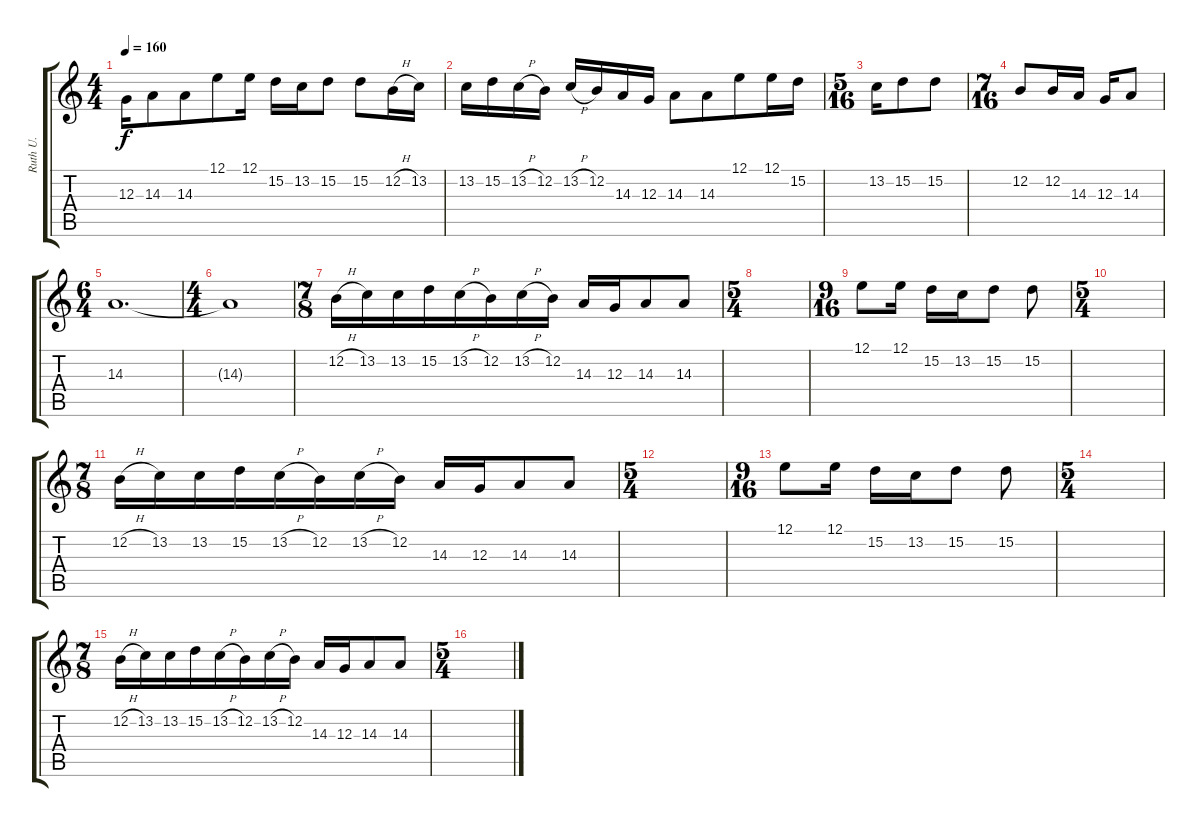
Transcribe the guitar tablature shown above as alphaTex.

\track ("Ruth U." "Ruth U.") {instrument vibraphone}
\staff {score tabs}
\tuning (E4 B3 G3 D3 A2 E2) {hide}
\ts (4 4)
\tempo 160
\clef g2
\ks c
12.3.16{dy f} 14.3.8{beam merge} 14.3.8{beam merge} 12.1.8 12.1.16 15.2.16{beam merge} 13.2.16{beam merge} 15.2.8 15.2.8{beam merge} 12.2{h}.16{beam merge} 13.2.16 |
13.2.16{beam merge} 15.2.16{beam merge} 13.2{h}.16 12.2.16 13.2{h}.16{beam merge} 12.2.16 14.3.16 12.3.16 14.3.8 14.3.8{beam merge} 12.1.8{beam merge} 12.1.16 15.2.16 |
\ts (5 16)
13.2.16 15.2.8{beam merge} 15.2.8 |
\ts (7 16)
12.2.8 12.2.16 14.3.16 12.3.16 14.3.8 |
\ts (6 4)
14.3.1{d} |
\ts (4 4)
14.3{t}.1 |
\ts (7 8)
12.2{h}.16{beam merge} 13.2.16 13.2.16{beam merge} 15.2.16{beam merge} 13.2{h}.16 12.2.16 13.2{h}.16{beam merge} 12.2.16 14.3.16 12.3.16 14.3.8 14.3.8 |
\ts (5 4)
|
\ts (9 16)
12.1.8 12.1.16 15.2.16{beam merge} 13.2.16{beam merge} 15.2.8 15.2.8 |
\ts (5 4)
|
\ts (7 8)
12.2{h}.16{beam merge} 13.2.16 13.2.16{beam merge} 15.2.16{beam merge} 13.2{h}.16 12.2.16 13.2{h}.16{beam merge} 12.2.16 14.3.16 12.3.16 14.3.8 14.3.8 |
\ts (5 4)
|
\ts (9 16)
12.1.8 12.1.16 15.2.16{beam merge} 13.2.16{beam merge} 15.2.8 15.2.8 |
\ts (5 4)
|
\ts (7 8)
12.2{h}.16{beam merge} 13.2.16 13.2.16{beam merge} 15.2.16{beam merge} 13.2{h}.16 12.2.16 13.2{h}.16{beam merge} 12.2.16 14.3.16 12.3.16 14.3.8 14.3.8 |
\ts (5 4)
